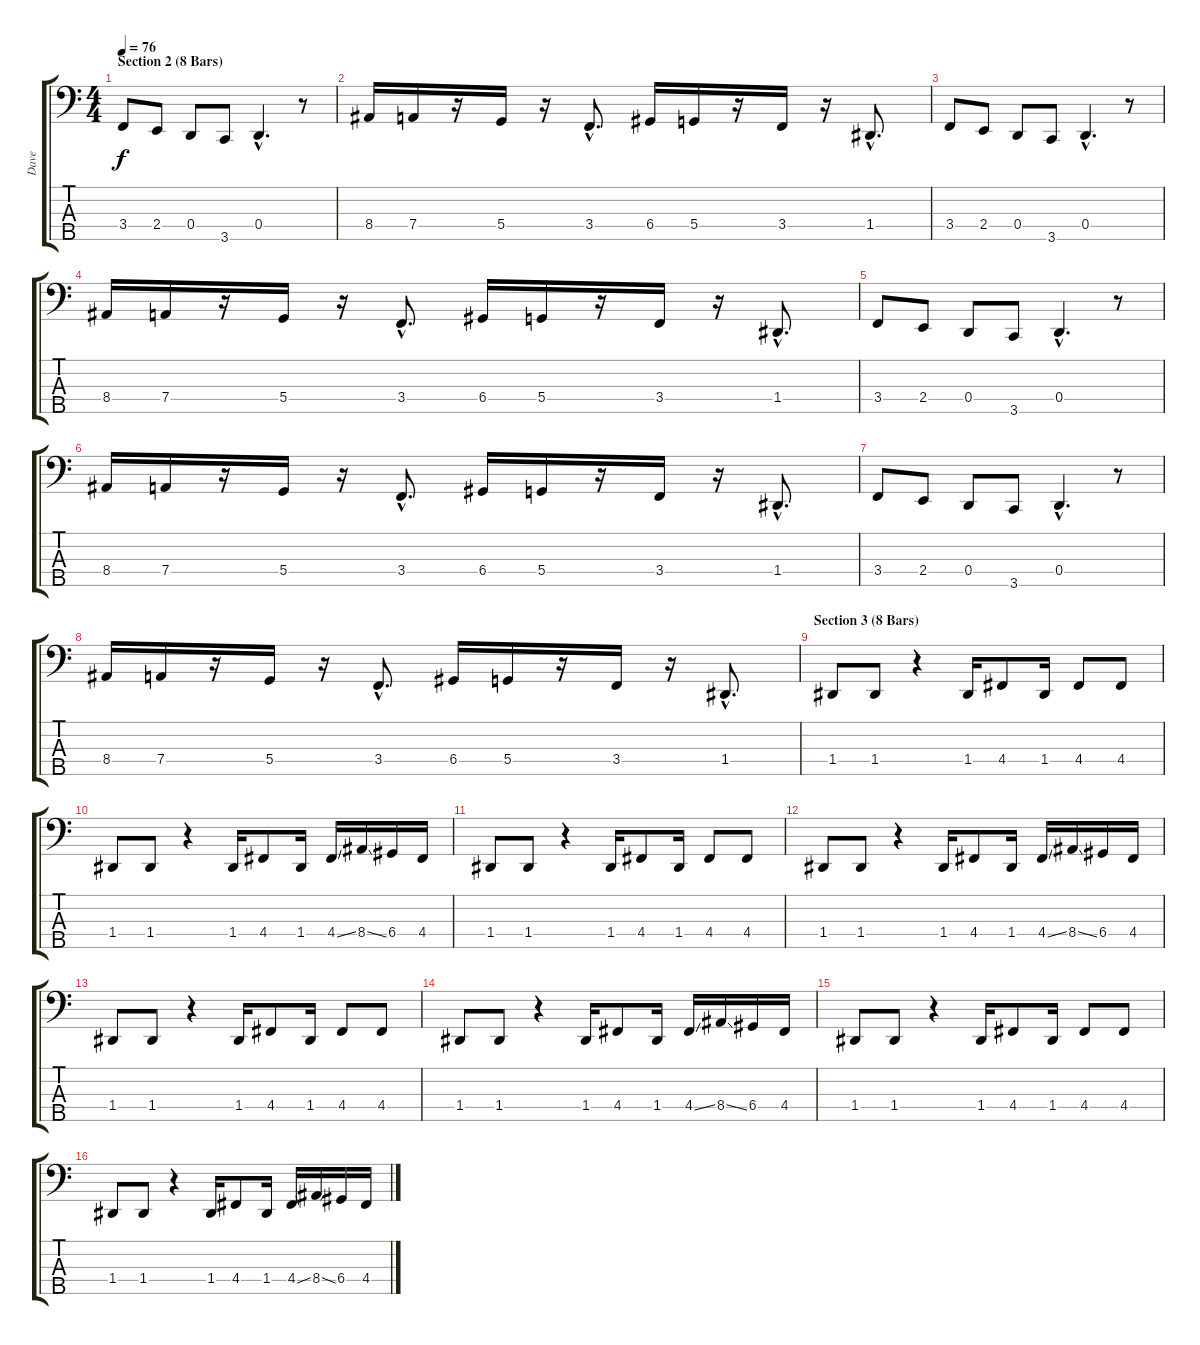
\track ("Dave" "Dave") {instrument electricbasspick}
\staff {score tabs}
\tuning (F2 C2 G1 D1 A0) {hide}
\ts (4 4)
\section ("" "Section 2 (8 Bars)")
\tempo 76
\clef f4
\ks c
3.4.8{dy f} 2.4.8 0.4.8 3.5.8 0.4{hac}.4{d} r.8 |
8.4.16 7.4.16 r.16 5.4.16 r.16 3.4{hac}.8{d} 6.4.16 5.4.16 r.16 3.4.16 r.16 1.4{hac}.8{d} |
3.4.8 2.4.8 0.4.8 3.5.8 0.4{hac}.4{d} r.8 |
8.4.16 7.4.16 r.16 5.4.16 r.16 3.4{hac}.8{d} 6.4.16 5.4.16 r.16 3.4.16 r.16 1.4{hac}.8{d} |
3.4.8 2.4.8 0.4.8 3.5.8 0.4{hac}.4{d} r.8 |
8.4.16 7.4.16 r.16 5.4.16 r.16 3.4{hac}.8{d} 6.4.16 5.4.16 r.16 3.4.16 r.16 1.4{hac}.8{d} |
3.4.8 2.4.8 0.4.8 3.5.8 0.4{hac}.4{d} r.8 |
8.4.16 7.4.16 r.16 5.4.16 r.16 3.4{hac}.8{d} 6.4.16 5.4.16 r.16 3.4.16 r.16 1.4{hac}.8{d} |
\section ("" "Section 3 (8 Bars)")
1.4.8 1.4.8 r.4 1.4.16 4.4.8 1.4.16 4.4.8 4.4.8 |
1.4.8 1.4.8 r.4 1.4.16 4.4.8 1.4.16 4.4{ss}.16 8.4{ss}.16 6.4.16 4.4.16 |
1.4.8 1.4.8 r.4 1.4.16 4.4.8 1.4.16 4.4.8 4.4.8 |
1.4.8 1.4.8 r.4 1.4.16 4.4.8 1.4.16 4.4{ss}.16 8.4{ss}.16 6.4.16 4.4.16 |
1.4.8 1.4.8 r.4 1.4.16 4.4.8 1.4.16 4.4.8 4.4.8 |
1.4.8 1.4.8 r.4 1.4.16 4.4.8 1.4.16 4.4{ss}.16 8.4{ss}.16 6.4.16 4.4.16 |
1.4.8 1.4.8 r.4 1.4.16 4.4.8 1.4.16 4.4.8 4.4.8 |
1.4.8 1.4.8 r.4 1.4.16 4.4.8 1.4.16 4.4{ss}.16 8.4{ss}.16 6.4.16 4.4.16
